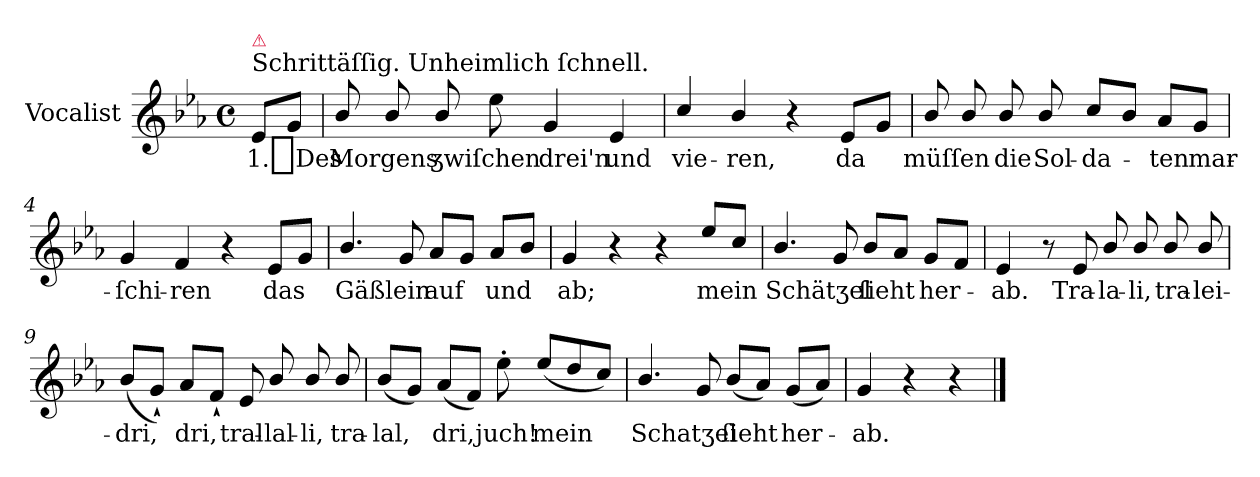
**kern	**text
*part1	*part1
*staff1	*staff1
*I"Vocalist	*
*clefG2	*
*k[b-e-a-]	*
*E-:	*
*M4/4	*
*met(c)	*
=	=
!LO:TX:a:t=Schrittäſſig. Unheimlich ſchnell.	!
!LO:TX:a:color=crimson:t=⚠	!
8e-L	1._Des
8gJ	.
=1	=1
8b-/	Morgens
8b-/	.
8b-/	ʒwiſchen
8ee-	.
4g	drei'n
4e-	und
=2	=2
4cc/	vie-
4b-/	-ren,
4r	.
8e-L	da
8gJ	.
=3	=3
8b-/	müſſen
8b-/	.
8b-/	die
8b-/	Sol-
8cc/L	-da-
8b-J	.
8a-L	-ten
8gJ	mar-
=4	=4
4g	-ſchi-
4f	-ren
4r	.
8e-L	das
8gJ	.
=5	=5
4.b-/	Gäßlein
8g	.
8a-L	auf
8gJ	.
8a-L	und
8b-J	.
=6	=6
4g	ab;
4r	.
4r	.
8ee-/L	mein
8ccJ	.
=7	=7
4.b-/	Schätʒel
8g	.
8b-/L	ſieht
8a-J	.
8gL	her-
8fJ	.
=8	=8
4e-	-ab.
8r	.
8e-	Tra-
8b-/	-la-
8b-/	-li,
8b-/	tra-
8b-/	-lei-
=9	=9
(>8b-L	-dri,
8g`J)	.
8a-L	dri,
8f`J	.
8e-	tral-
8b-/	-lal-
8b-/	-li,
8b-/	tra-
=10	=10
(>8b-L	-lal,
8gJ)	.
(8a-L	dri,
8fJ)	.
8ee-'	juch!
(8ee-/L	mein
8dd	.
8ccJ)	.
=11	=11
4.b-/	Schatʒel
8g	.
(>8b-L	ſieht
8a-J)	.
(8gL	her-
8a-J)	.
=12	=12
4g	-ab.
4r	.
4r	.
==	==
*-	*-
